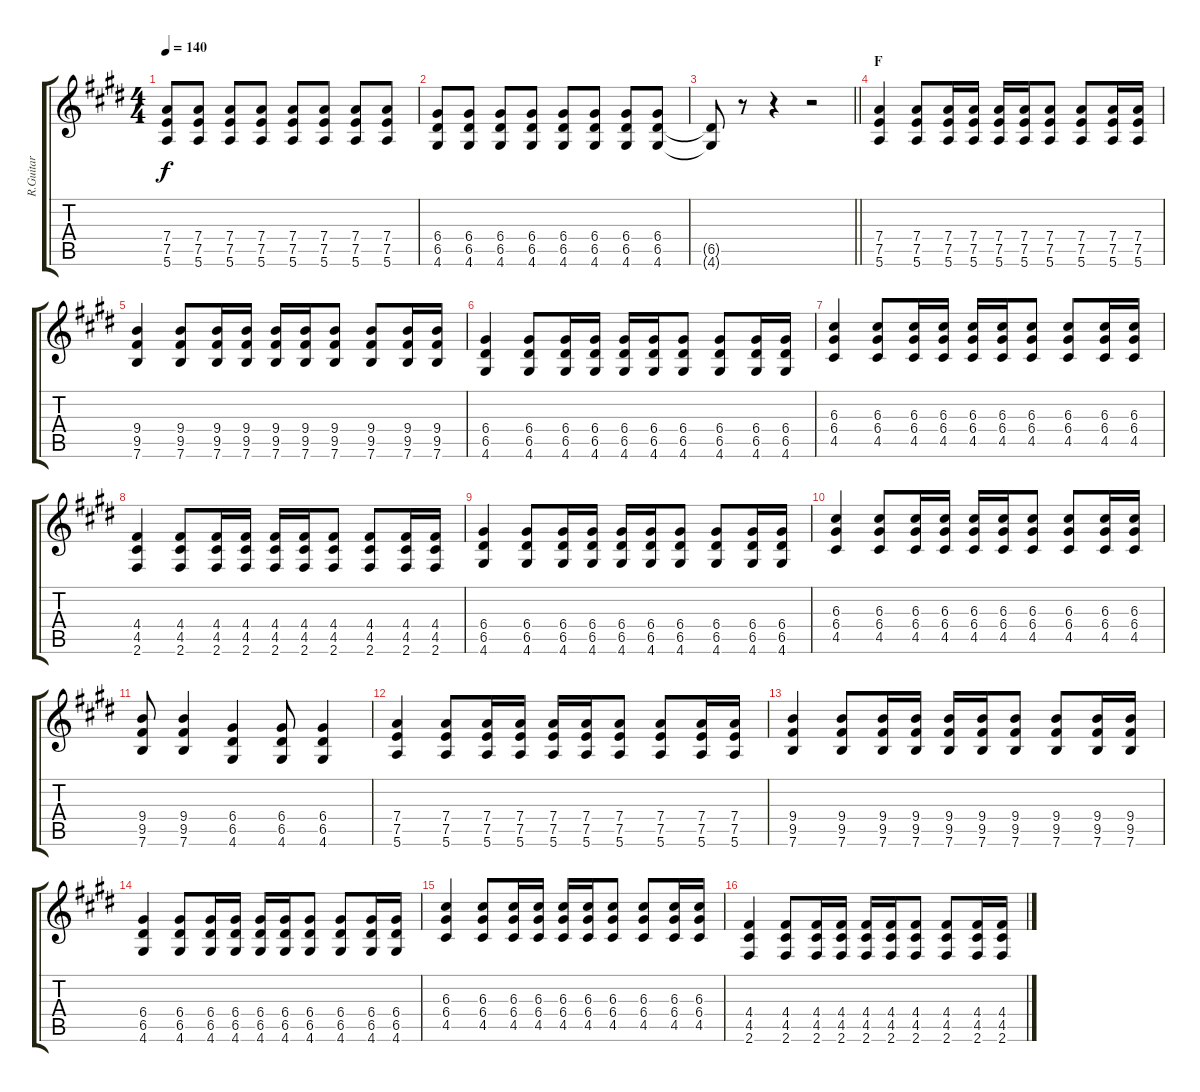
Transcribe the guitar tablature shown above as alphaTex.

\track ("R.Guitar" "R.Guitar") {instrument distortionguitar}
\staff {score tabs}
\tuning (E4 B3 G3 D3 A2 E2) {hide}
\ts (4 4)
\tempo 140
\clef g2
\ks c#minor
(7.4 7.5 5.6).8{dy f} (7.4 7.5 5.6).8 (7.4 7.5 5.6).8 (7.4 7.5 5.6).8 (7.4 7.5 5.6).8 (7.4 7.5 5.6).8 (7.4 7.5 5.6).8 (7.4 7.5 5.6).8 |
(6.4 6.5 4.6).8 (6.4 6.5 4.6).8 (6.4 6.5 4.6).8 (6.4 6.5 4.6).8 (6.4 6.5 4.6).8 (6.4 6.5 4.6).8 (6.4 6.5 4.6).8 (6.4 6.5 4.6).8 |
\barLineRight lightlight
(6.5{t} 4.6{t}).8 r.8 r.4 r.2 |
\section ("" "F")
(7.4 7.5 5.6).4 (7.4 7.5 5.6).8 (7.4 7.5 5.6).16 (7.4 7.5 5.6).16 (7.4 7.5 5.6).16 (7.4 7.5 5.6).16 (7.4 7.5 5.6).8 (7.4 7.5 5.6).8 (7.4 7.5 5.6).16 (7.4 7.5 5.6).16 |
(9.4 9.5 7.6).4 (9.4 9.5 7.6).8 (9.4 9.5 7.6).16 (9.4 9.5 7.6).16 (9.4 9.5 7.6).16 (9.4 9.5 7.6).16 (9.4 9.5 7.6).8 (9.4 9.5 7.6).8 (9.4 9.5 7.6).16 (9.4 9.5 7.6).16 |
(6.4 6.5 4.6).4 (6.4 6.5 4.6).8 (6.4 6.5 4.6).16 (6.4 6.5 4.6).16 (6.4 6.5 4.6).16 (6.4 6.5 4.6).16 (6.4 6.5 4.6).8 (6.4 6.5 4.6).8 (6.4 6.5 4.6).16 (6.4 6.5 4.6).16 |
(6.3 6.4 4.5).4 (6.3 6.4 4.5).8 (6.3 6.4 4.5).16 (6.3 6.4 4.5).16 (6.3 6.4 4.5).16 (6.3 6.4 4.5).16 (6.3 6.4 4.5).8 (6.3 6.4 4.5).8 (6.3 6.4 4.5).16 (6.3 6.4 4.5).16 |
(4.4 4.5 2.6).4 (4.4 4.5 2.6).8 (4.4 4.5 2.6).16 (4.4 4.5 2.6).16 (4.4 4.5 2.6).16 (4.4 4.5 2.6).16 (4.4 4.5 2.6).8 (4.4 4.5 2.6).8 (4.4 4.5 2.6).16 (4.4 4.5 2.6).16 |
(6.4 6.5 4.6).4 (6.4 6.5 4.6).8 (6.4 6.5 4.6).16 (6.4 6.5 4.6).16 (6.4 6.5 4.6).16 (6.4 6.5 4.6).16 (6.4 6.5 4.6).8 (6.4 6.5 4.6).8 (6.4 6.5 4.6).16 (6.4 6.5 4.6).16 |
(6.3 6.4 4.5).4 (6.3 6.4 4.5).8 (6.3 6.4 4.5).16 (6.3 6.4 4.5).16 (6.3 6.4 4.5).16 (6.3 6.4 4.5).16 (6.3 6.4 4.5).8 (6.3 6.4 4.5).8 (6.3 6.4 4.5).16 (6.3 6.4 4.5).16 |
(9.4 9.5 7.6).8 (9.4 9.5 7.6).4 (6.4 6.5 4.6).4 (6.4 6.5 4.6).8 (6.4 6.5 4.6).4 |
(7.4 7.5 5.6).4 (7.4 7.5 5.6).8 (7.4 7.5 5.6).16 (7.4 7.5 5.6).16 (7.4 7.5 5.6).16 (7.4 7.5 5.6).16 (7.4 7.5 5.6).8 (7.4 7.5 5.6).8 (7.4 7.5 5.6).16 (7.4 7.5 5.6).16 |
(9.4 9.5 7.6).4 (9.4 9.5 7.6).8 (9.4 9.5 7.6).16 (9.4 9.5 7.6).16 (9.4 9.5 7.6).16 (9.4 9.5 7.6).16 (9.4 9.5 7.6).8 (9.4 9.5 7.6).8 (9.4 9.5 7.6).16 (9.4 9.5 7.6).16 |
(6.4 6.5 4.6).4 (6.4 6.5 4.6).8 (6.4 6.5 4.6).16 (6.4 6.5 4.6).16 (6.4 6.5 4.6).16 (6.4 6.5 4.6).16 (6.4 6.5 4.6).8 (6.4 6.5 4.6).8 (6.4 6.5 4.6).16 (6.4 6.5 4.6).16 |
(6.3 6.4 4.5).4 (6.3 6.4 4.5).8 (6.3 6.4 4.5).16 (6.3 6.4 4.5).16 (6.3 6.4 4.5).16 (6.3 6.4 4.5).16 (6.3 6.4 4.5).8 (6.3 6.4 4.5).8 (6.3 6.4 4.5).16 (6.3 6.4 4.5).16 |
(4.4 4.5 2.6).4 (4.4 4.5 2.6).8 (4.4 4.5 2.6).16 (4.4 4.5 2.6).16 (4.4 4.5 2.6).16 (4.4 4.5 2.6).16 (4.4 4.5 2.6).8 (4.4 4.5 2.6).8 (4.4 4.5 2.6).16 (4.4 4.5 2.6).16
